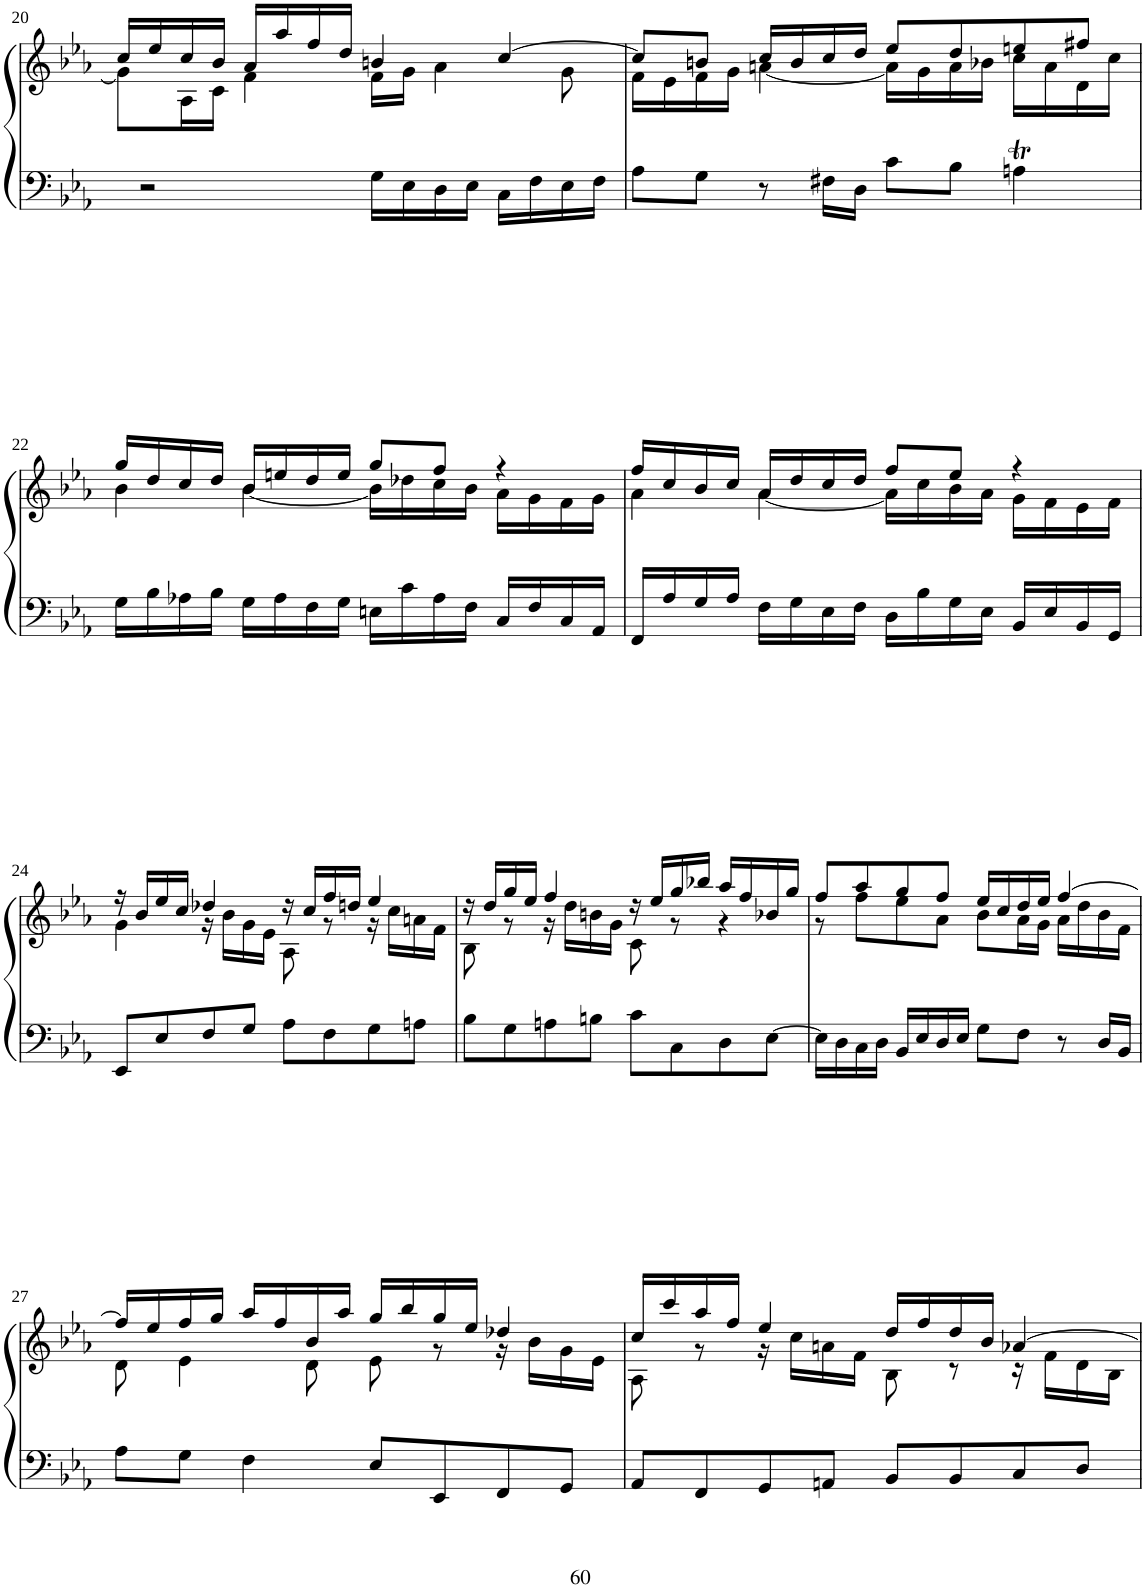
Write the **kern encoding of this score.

**kern	**kern
*part1	*part1
*staff2	*staff1
*I"Piano	*
*I'Pno	*
!!LO:PB:g=z
*clefF4	*clefG2
*k[b-e-a-]	*k[b-e-a-]
*M4/4	*M4/4
*met(c)	*met(c)
=20	=20
*	*^
2r	16cc/LL	8g\L]
.	16ee-/	.
.	16cc/	16A-\L
.	16b-/JJ	16c\JJ
.	16a-/LL	4f\
.	16aa-/	.
.	16ff/	.
.	16dd/JJ	.
16G\LL	4bn/	16f\LL
16E-\	.	16g\JJ
16D\	.	4a-\
16E-\JJ	.	.
16C\LL	[4cc/	.
16F\	.	.
16E-\	.	8g\
16F\JJ	.	.
=21	=21	=21
8A-\L	8cc/L]	16f\LL
.	.	16e-\
8G\J	8bn/J	16f\
.	.	16g\JJ
8r	16cc/LL	[4an\
.	16b/	.
16F#X\LL	16cc/	.
16D\JJ	16dd/JJ	.
8c\L	8ee-/L	16a\LL]
.	.	16g\
8B-\J	8dd/	16a\
.	.	16b-X\JJ
4Ant\	8een/	16cc\LL
.	.	16a\
.	8ff#X/J	16d\
.	.	16cc\JJ
!!LO:LB:g=z	!!
=22	=22	=22
16G\LL	16gg/LL	4b-\
16B-\	16dd/	.
16A-X\	16cc/	.
16B-\JJ	16dd/JJ	.
16G\LL	16b-/LL	[4b-\
16A-\	16een/	.
16F\	16dd/	.
16G\JJ	16ee/JJ	.
16En\LL	8gg/L	16b-\LL]
16c\	.	16dd-X\
16A-\	8ff/J	16cc\
16F\JJ	.	16b-\JJ
16C/LL	4r	16a-\LL
16F/	.	16g\
16C/	.	16f\
16AA-/JJ	.	16g\JJ
=23	=23	=23
16FF/LL	16ff/LL	4a-\
16A-/	16cc/	.
16G/	16b-/	.
16A-/JJ	16cc/JJ	.
16F\LL	16a-/LL	[4a-\
16G\	16dd/	.
16E-\	16cc/	.
16F\JJ	16dd/JJ	.
16D\LL	8ff/L	16a-\LL]
16B-\	.	16cc\
16G\	8ee-/J	16b-\
16E-\JJ	.	16a-\JJ
16BB-/LL	4r	16g\LL
16E-/	.	16f\
16BB-/	.	16e-\
16GG/JJ	.	16f\JJ
!!LO:LB:g=z	!!
=24	=24	=24
8EE-/L	16r	4g\
.	16b-/LL	.
8E-/	16ee-/	.
.	16cc/JJ	.
8F/	4dd-X/	16r
.	.	16b-\LL
8G/J	.	16g\
.	.	16e-\JJ
8A-\L	16r	8A-\
.	16cc/LL	.
8F\	16ff/	8r
.	16ddn/JJ	.
8G\	4ee-/	16r
.	.	16cc\LL
8An\J	.	16an\
.	.	16f\JJ
=25	=25	=25
8B-\L	16r	8B-\
.	16dd/LL	.
8G\	16gg/	8r
.	16ee-/JJ	.
8An\	4ff/	16r
.	.	16dd\LL
8Bn\J	.	16bn\
.	.	16g\JJ
8c\L	16r	8c\
.	16ee-/LL	.
8C\	16gg/	8r
.	16bb-X/JJ	.
8D\	16aa-/LL	4r
.	16ff/	.
[8E-\J	16b-X/	.
.	16gg/JJ	.
=26	=26	=26
16E-\LL]	8ff/L	8r
16D\	.	.
16C\	8aa-/	8ff\L
16D\JJ	.	.
16BB-/LL	8gg/	8ee-\
16E-/	.	.
16D/	8ff/J	8a-\J
16E-/JJ	.	.
8G\L	16ee-/LL	8b-\L
.	16cc/	.
8F\J	16dd/	16a-\L
.	16ee-/JJ	16g\JJ
8r	[4ff/	16a-\LL
.	.	16dd\
16D/LL	.	16b-\
16BB-/JJ	.	16f\JJ
!!LO:LB:g=z	!!
=27	=27	=27
8A-\L	16ff/LL]	8d\
.	16ee-/	.
8G\J	16ff/	4e-\
.	16gg/JJ	.
4F\	16aa-/LL	.
.	16ff/	.
.	16b-/	8d\
.	16aa-/JJ	.
8E-/L	16gg/LL	8e-\
.	16bb-/	.
8EE-/	16gg/	8r
.	16ee-/JJ	.
8FF/	4dd-X/	16r
.	.	16b-\LL
8GG/J	.	16g\
.	.	16e-\JJ
=28	=28	=28
8AA-/L	16cc/LL	8A-\
.	16ccc/	.
8FF/	16aa-/	8r
.	16ff/JJ	.
8GG/	4ee-/	16r
.	.	16cc\LL
8AAn/J	.	16an\
.	.	16f\JJ
8BB-/L	16dd/LL	8B-\
.	16ff/	.
8BB-/	16dd/	8r
.	16b-/JJ	.
8C/	[4a-X/	16r
.	.	16f\LL
8D/J	.	16d\
.	.	16B-\JJ
*	*v	*v
=	=
*-	*-
